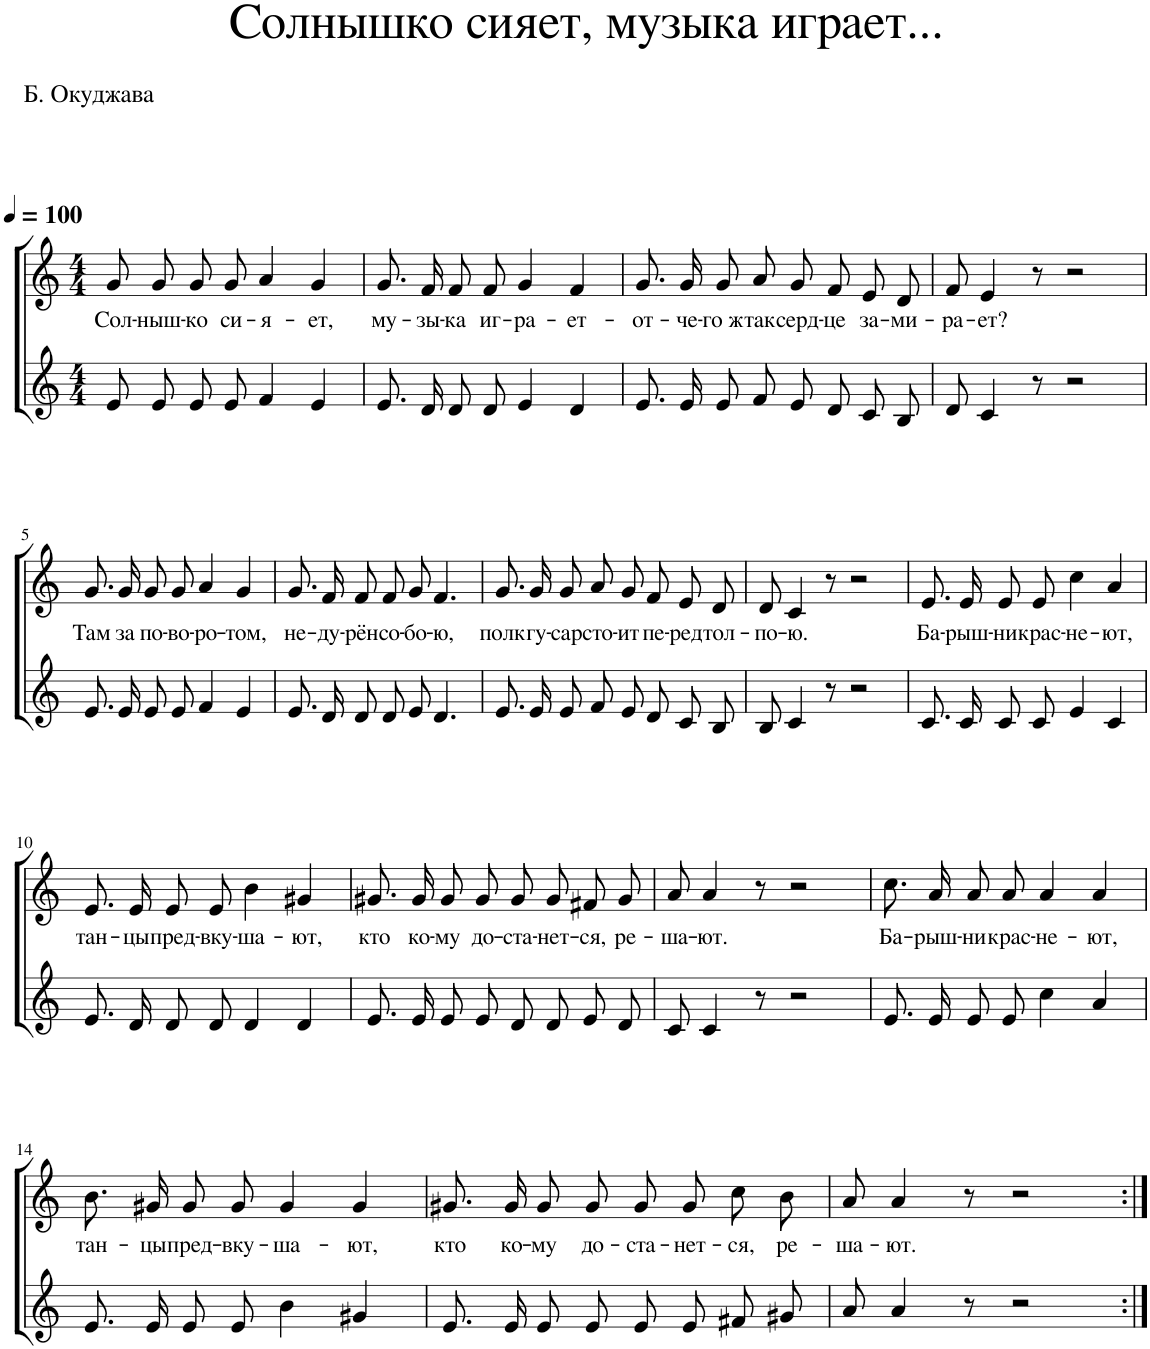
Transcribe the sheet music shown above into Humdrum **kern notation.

**kern	**kern	**text
*part2	*part1	*part1
*staff2	*staff1	*staff1
*I"Голос	*I"Голос	*
*clefG2	*clefG2	*
*	*Trd1c2	*
*k[]	*k[]	*
*M4/4	*M4/4	*
*MM100	*MM100	*
=1	=1	=1
!	!	!LO:LY:b
8e/L	8g/L	Сол-
!	!	!LO:LY:b
8e/J	8g/J	-ныш-
!	!	!LO:LY:b
8e/L	8g/L	-ко
!	!	!LO:LY:b
8e/J	8g/J	си-
!	!	!LO:LY:b
4f/	4a/	-я-
!	!	!LO:LY:b
4e/	4g/	-ет,
=2	=2	=2
!	!	!LO:LY:b
8.e/L	8.g/L	му-
!	!	!LO:LY:b
16d/Jk	16f/Jk	-зы-
!	!	!LO:LY:b
8d/L	8f/L	-ка
!	!	!LO:LY:b
8d/J	8f/J	иг-
!	!	!LO:LY:b
4e/	4g/	-ра-
!	!	!LO:LY:b
4d/	4f/	-ет-
=3	=3	=3
!	!	!LO:LY:b
8.e/L	8.g/L	от-
!	!	!LO:LY:b
16e/Jk	16g/Jk	-че-
!	!	!LO:LY:b
8e/L	8g/L	-го ж
!	!	!LO:LY:b
8f/J	8a/J	так
!	!	!LO:LY:b
8e/L	8g/L	серд-
!	!	!LO:LY:b
8d/J	8f/J	-це
!	!	!LO:LY:b
8c/L	8e/L	за-
!	!	!LO:LY:b
8B/J	8d/J	-ми-
=4	=4	=4
!	!	!LO:LY:b
8d/	8f/	-ра-
!	!	!LO:LY:b
4c/	4e/	-ет?
8r	8r	.
2r	2r	.
!!LO:LB:g=z
=5	=5	=5
!	!	!LO:LY:b
8.e/L	8.g/L	Там
!	!	!LO:LY:b
16e/Jk	16g/Jk	за
!	!	!LO:LY:b
8e/L	8g/L	по-
!	!	!LO:LY:b
8e/J	8g/J	-во-
!	!	!LO:LY:b
4f/	4a/	-ро-
!	!	!LO:LY:b
4e/	4g/	-том,
=6	=6	=6
!	!	!LO:LY:b
8.e/L	8.g/L	не-
!	!	!LO:LY:b
16d/Jk	16f/Jk	-ду-
!	!	!LO:LY:b
8d/L	8f/L	-рён
!	!	!LO:LY:b
8d/J	8f/J	со-
!	!	!LO:LY:b
8e/	8g/	-бо-
!	!	!LO:LY:b
4.d/	4.f/	-ю,
=7	=7	=7
!	!	!LO:LY:b
8.e/L	8.g/L	полк
!	!	!LO:LY:b
16e/Jk	16g/Jk	гу-
!	!	!LO:LY:b
8e/L	8g/L	-сар
!	!	!LO:LY:b
8f/J	8a/J	сто-
!	!	!LO:LY:b
8e/L	8g/L	-ит
!	!	!LO:LY:b
8d/J	8f/J	пе-
!	!	!LO:LY:b
8c/L	8e/L	-ред
!	!	!LO:LY:b
8B/J	8d/J	тол-
=8	=8	=8
!	!	!LO:LY:b
8B/	8d/	-по-
!	!	!LO:LY:b
4c/	4c/	-ю.
8r	8r	.
2r	2r	.
=9	=9	=9
!	!	!LO:LY:b
8.c/L	8.e/L	Ба-
!	!	!LO:LY:b
16c/Jk	16e/Jk	-рыш-
!	!	!LO:LY:b
8c/L	8e/L	-ни
!	!	!LO:LY:b
8c/J	8e/J	крас-
!	!	!LO:LY:b
4e/	4cc\	-не-
!	!	!LO:LY:b
4c/	4a/	-ют,
!!LO:LB:g=z
=10	=10	=10
!	!	!LO:LY:b
8.e/L	8.e/L	тан-
!	!	!LO:LY:b
16d/Jk	16e/Jk	-цы
!	!	!LO:LY:b
8d/L	8e/L	пред-
!	!	!LO:LY:b
8d/J	8e/J	-вку-
!	!	!LO:LY:b
4d/	4b\	-ша-
!	!	!LO:LY:b
4d/	4g#X/	-ют,
=11	=11	=11
!	!	!LO:LY:b
8.e/L	8.g#X/L	кто
!	!	!LO:LY:b
16e/Jk	16g#/Jk	ко-
!	!	!LO:LY:b
8e/L	8g#/L	-му
!	!	!LO:LY:b
8e/J	8g#/J	до-
!	!	!LO:LY:b
8d/L	8g#/L	-ста-
!	!	!LO:LY:b
8d/J	8g#/J	-нет-
!	!	!LO:LY:b
8e/L	8f#X/L	-ся,
!	!	!LO:LY:b
8d/J	8g#/J	ре-
=12	=12	=12
!	!	!LO:LY:b
8c/	8a/	-ша-
!	!	!LO:LY:b
4c/	4a/	-ют.
8r	8r	.
2r	2r	.
=13	=13	=13
!	!	!LO:LY:b
8.e/L	8.cc\L	Ба-
!	!	!LO:LY:b
16e/Jk	16a\Jk	-рыш-
!	!	!LO:LY:b
8e/L	8a/L	-ни
!	!	!LO:LY:b
8e/J	8a/J	крас-
!	!	!LO:LY:b
4cc\	4a/	-не-
!	!	!LO:LY:b
4a/	4a/	-ют,
!!LO:LB:g=z
=14	=14	=14
!	!	!LO:LY:b
8.e/L	8.b/L	тан-
!	!	!LO:LY:b
16e/Jk	16g#X/Jk	-цы
!	!	!LO:LY:b
8e/L	8g#/L	пред-
!	!	!LO:LY:b
8e/J	8g#/J	-вку-
!	!	!LO:LY:b
4b\	4g#/	-ша-
!	!	!LO:LY:b
4g#X/	4g#/	-ют,
=15	=15	=15
!	!	!LO:LY:b
8.e/L	8.g#X/L	кто
!	!	!LO:LY:b
16e/Jk	16g#/Jk	ко-
!	!	!LO:LY:b
8e/L	8g#/L	-му
!	!	!LO:LY:b
8e/J	8g#/J	до-
!	!	!LO:LY:b
8e/L	8g#/L	-ста-
!	!	!LO:LY:b
8e/J	8g#/J	-нет-
!	!	!LO:LY:b
8f#X/L	8cc\L	-ся,
!	!	!LO:LY:b
8g#X/J	8b\J	ре-
=16	=16	=16
!	!	!LO:LY:b
8a/	8a/	-ша-
!	!	!LO:LY:b
4a/	4a/	-ют.
8r	8r	.
2r	2r	.
=:|!	=:|!	=:|!
*-	*-	*-
